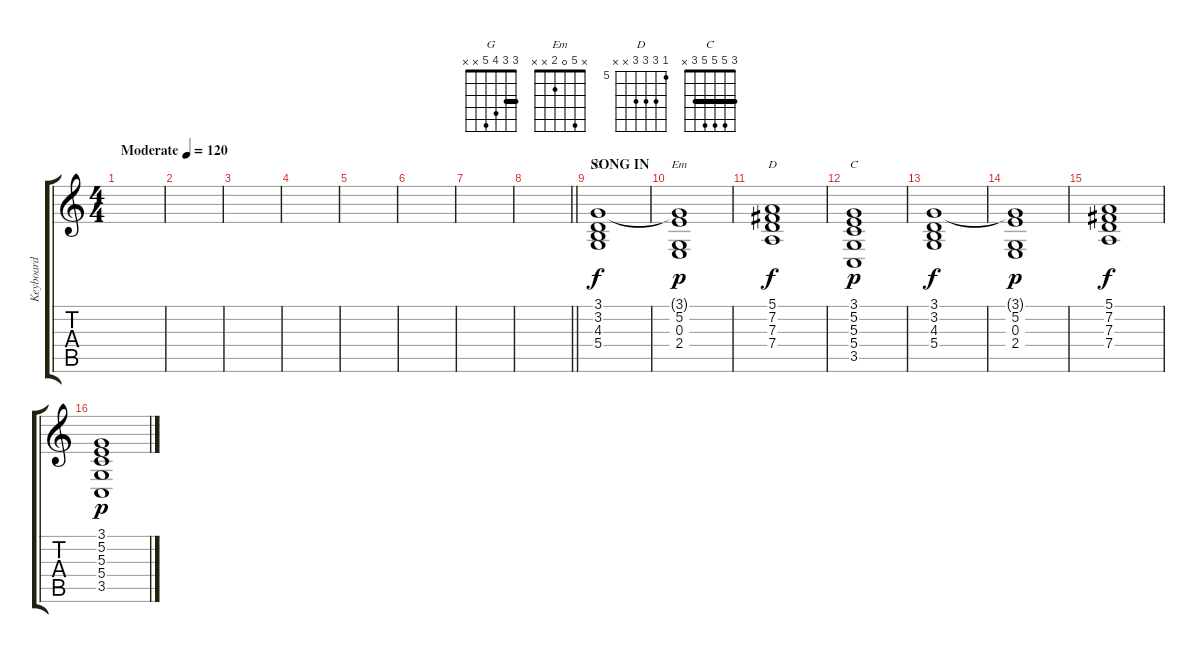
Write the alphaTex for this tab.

\track ("Keyboard" "Keyboard") {instrument synthstrings2}
\staff {score tabs}
\tuning (E4 B3 G3 D3 A2 E2) {hide}
\chord ("G" 3 3 4 5 x x) {barre 3}
\chord ("Em" x 5 0 2 x x)
\chord ("D" 5 7 7 7 x x) {firstfret 5}
\chord ("C" 3 5 5 5 3 x) {barre 3}
\ts (4 4)
\tempo (120 "Moderate")
\clef g2
\ks c
|
|
|
|
|
|
|
\barLineRight lightlight
|
\section ("" "SONG IN")
(3.1 3.2 4.3 5.4).1{ch "G"} |
(3.1{t} 5.2 0.3 2.4).1{ch "Em" dy p} |
(5.1 7.2 7.3 7.4).1{ch "D" dy f} |
(3.1 5.2 5.3 5.4 3.5).1{ch "C" dy p} |
(3.1 3.2 4.3 5.4).1{dy f} |
(3.1{t} 5.2 0.3 2.4).1{dy p} |
(5.1 7.2 7.3 7.4).1{dy f} |
(3.1 5.2 5.3 5.4 3.5).1{dy p}
